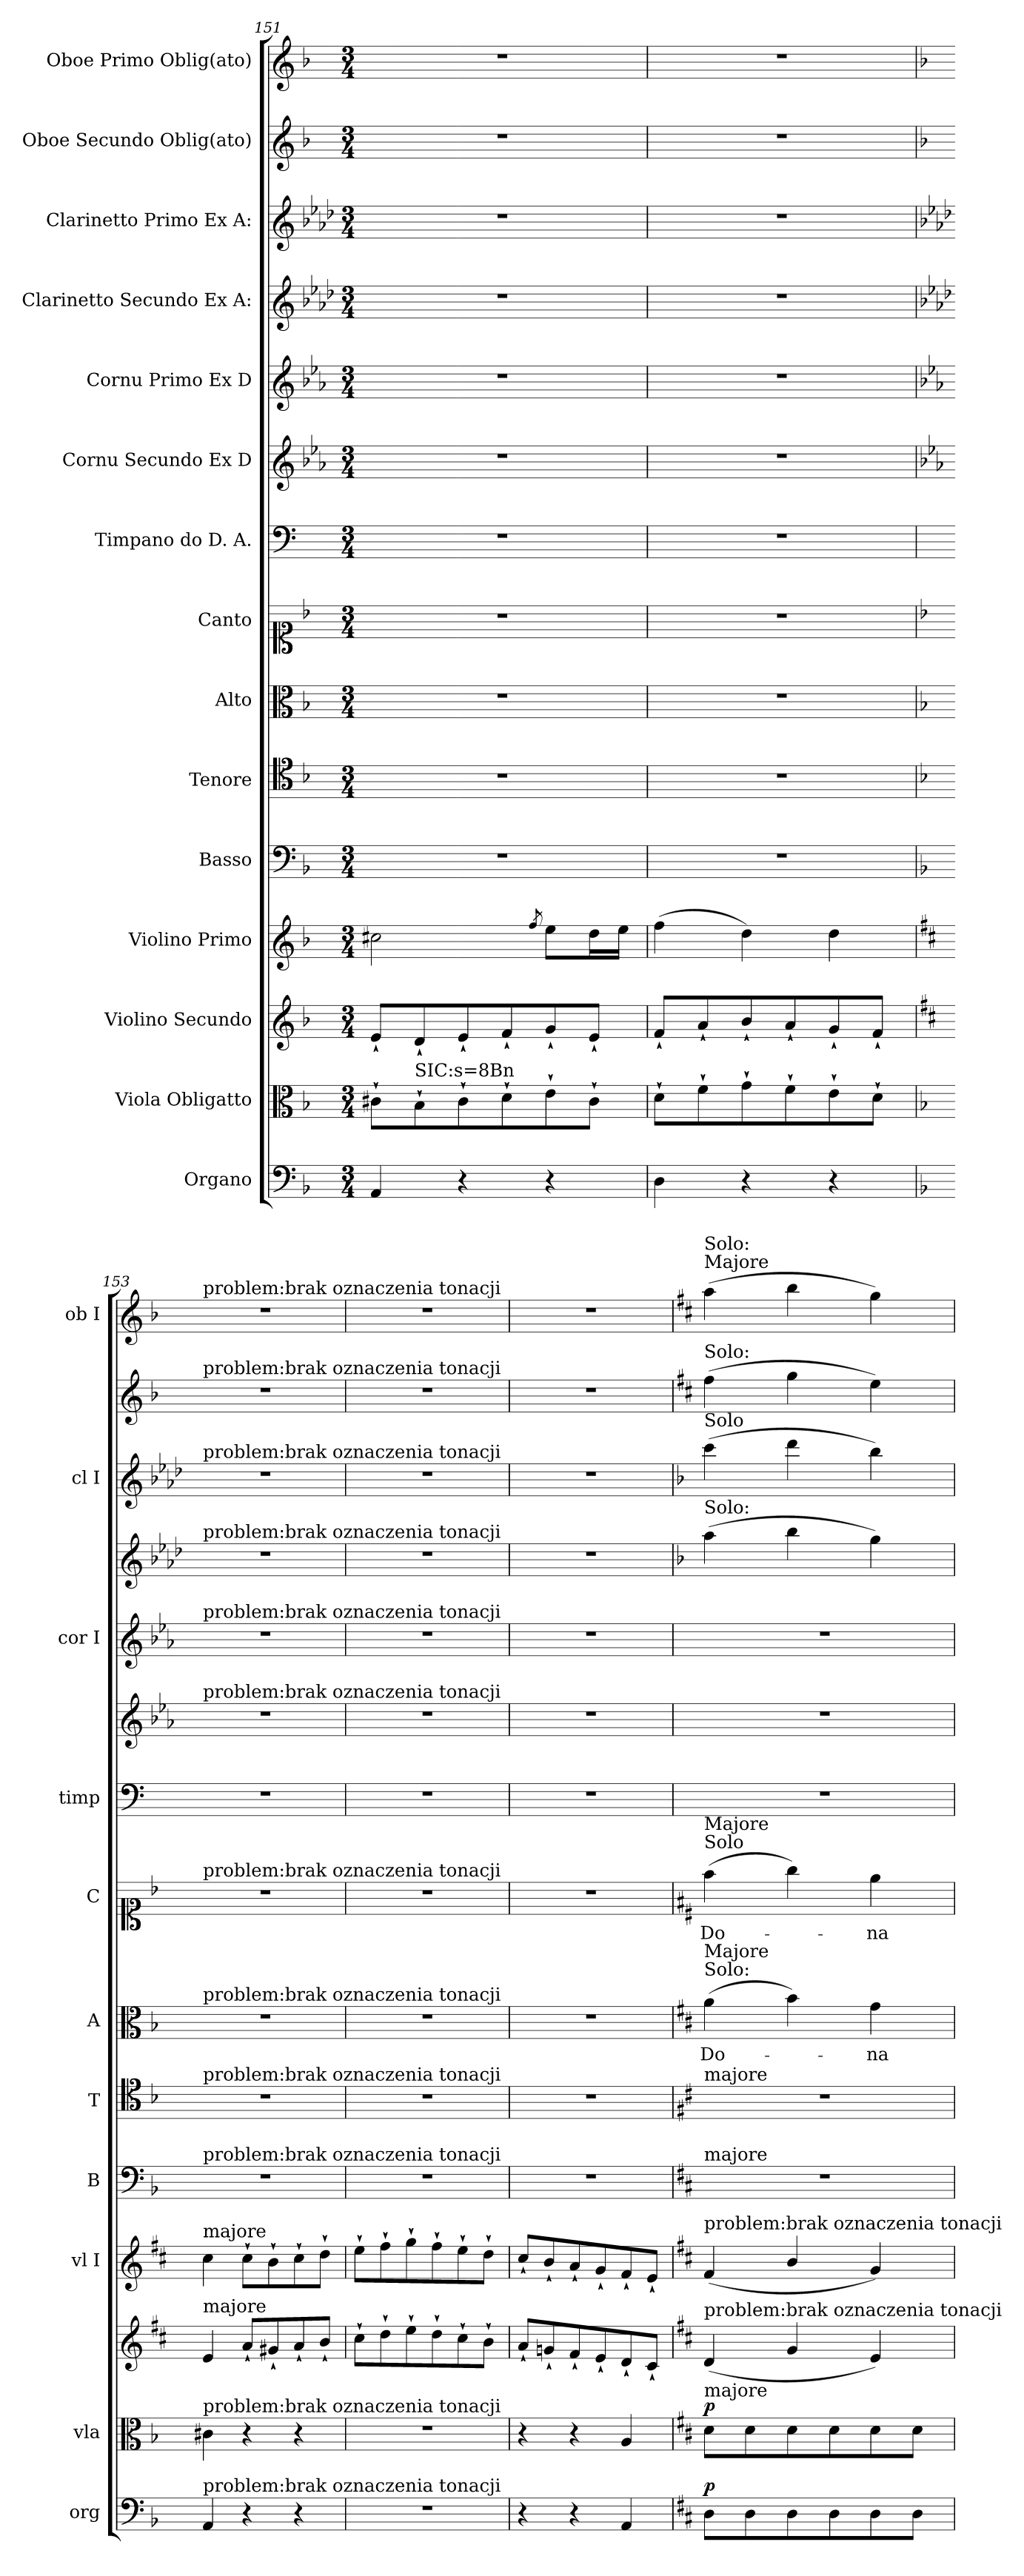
**kern	**dynam	**kern	**dynam	**kern	**kern	**kern	**kern	**kern	**text	**kern	**text	**kern	**kern	**kern	**kern	**kern	**kern	**kern
*part15	*part15	*part14	*part14	*part13	*part12	*part11	*part10	*part9	*part9	*part8	*part8	*part7	*part6	*part5	*part4	*part3	*part2	*part1
*staff15	*staff15	*staff14	*staff14	*staff13	*staff12	*staff11	*staff10	*staff9	*staff9	*staff8	*staff8	*staff7	*staff6	*staff5	*staff4	*staff3	*staff2	*staff1
*I"Organo	*	*I"Viola Obligatto	*	*I"Violino Secundo	*I"Violino Primo	*I"Basso	*I"Tenore	*I"Alto	*	*I"Canto	*	*I"Timpano do D. A.	*I"Cornu Secundo Ex D	*I"Cornu Primo Ex D	*I"Clarinetto Secundo Ex A:	*I"Clarinetto Primo Ex A:	*I"Oboe Secundo Oblig(ato)	*I"Oboe Primo Oblig(ato)
*I'org	*	*I'vla	*	*	*I'vl I	*I'B	*I'T	*I'A	*	*I'C	*	*I'timp	*	*I'cor I	*	*I'cl I	*	*I'ob I
*clefF4	*	*clefC3	*	*clefG2	*clefG2	*clefF4	*clefC4	*clefC3	*	*clefC1	*	*clefF4	*clefG2	*clefG2	*clefG2	*clefG2	*clefG2	*clefG2
*	*	*	*	*	*	*	*	*	*	*	*	*	*ITrd6c10	*ITrd6c10	*ITrd2c3	*ITrd2c3	*	*
*k[b-]	*	*k[b-]	*	*k[b-]	*k[b-]	*k[b-]	*k[b-]	*k[b-]	*	*k[b-]	*	*k[]	*k[b-]	*k[b-]	*k[b-]	*k[b-]	*k[b-]	*k[b-]
*M3/4	*	*M3/4	*	*M3/4	*M3/4	*M3/4	*M3/4	*M3/4	*	*M3/4	*	*M3/4	*M3/4	*M3/4	*M3/4	*M3/4	*M3/4	*M3/4
=151	=151	=151	=151	=151	=151	=151	=151	=151	=151	=151	=151	=151	=151	=151	=151	=151	=151	=151
4AA/	.	8c#X`\L	.	8e`/L	2cc#X\	2.r	2.r	2.r	.	2.r	.	2.r	2.r	2.r	2.r	2.r	2.r	2.r
!	!	!LO:TX:a:t=SIC&colon;s=8Bn	!	!	!	!	!	!	!	!	!	!	!	!	!	!	!	!
.	.	8B-`\	.	8d`/	.	.	.	.	.	.	.	.	.	.	.	.	.	.
4r	.	8c#`\	.	8e`/	.	.	.	.	.	.	.	.	.	.	.	.	.	.
.	.	8d`\	.	8f`/	.	.	.	.	.	.	.	.	.	.	.	.	.	.
.	.	.	.	.	8qff/	.	.	.	.	.	.	.	.	.	.	.	.	.
4r	.	8e`\	.	8g`/	8ee\L	.	.	.	.	.	.	.	.	.	.	.	.	.
.	.	8c#`\J	.	8e`/J	16dd\L	.	.	.	.	.	.	.	.	.	.	.	.	.
.	.	.	.	.	16ee\JJ	.	.	.	.	.	.	.	.	.	.	.	.	.
=152	=152	=152	=152	=152	=152	=152	=152	=152	=152	=152	=152	=152	=152	=152	=152	=152	=152	=152
4D\	.	8d`\L	.	8f`/L	(4ff\	2.r	2.r	2.r	.	2.r	.	2.r	2.r	2.r	2.r	2.r	2.r	2.r
.	.	8f`\	.	8a`/	.	.	.	.	.	.	.	.	.	.	.	.	.	.
4r	.	8g`\	.	8b-`/	4dd\)	.	.	.	.	.	.	.	.	.	.	.	.	.
.	.	8f`\	.	8a`/	.	.	.	.	.	.	.	.	.	.	.	.	.	.
4r	.	8e`\	.	8g`/	4dd\	.	.	.	.	.	.	.	.	.	.	.	.	.
.	.	8d`\J	.	8f`/J	.	.	.	.	.	.	.	.	.	.	.	.	.	.
=153	=153	=153	=153	=153	=153	=153	=153	=153	=153	=153	=153	=153	=153	=153	=153	=153	=153	=153
*	*	*	*	*k[f#c#]	*k[f#c#]	*	*	*	*	*	*	*	*	*	*	*	*	*
!	!	!	!	!	!	!	!	!	!	!	!	!	!	!	!	!	!	!LO:TX:a:t=problem&colon;brak oznaczenia tonacji
!	!	!	!	!	!	!	!	!	!	!	!	!	!	!	!	!	!LO:TX:a:t=problem&colon;brak oznaczenia tonacji	!
!	!	!	!	!	!	!	!	!	!	!	!	!	!	!	!	!LO:TX:a:t=problem&colon;brak oznaczenia tonacji	!	!
!	!	!	!	!	!	!	!	!	!	!	!	!	!	!	!LO:TX:a:t=problem&colon;brak oznaczenia tonacji	!	!	!
!	!	!	!	!	!	!	!	!	!	!	!	!	!	!LO:TX:a:t=problem&colon;brak oznaczenia tonacji	!	!	!	!
!	!	!	!	!	!	!	!	!	!	!	!	!	!LO:TX:a:t=problem&colon;brak oznaczenia tonacji	!	!	!	!	!
!	!	!	!	!	!	!	!	!	!	!LO:TX:a:t=problem&colon;brak oznaczenia tonacji	!	!	!	!	!	!	!	!
!	!	!	!	!	!	!	!	!LO:TX:a:t=problem&colon;brak oznaczenia tonacji	!	!	!	!	!	!	!	!	!	!
!	!	!	!	!	!	!	!LO:TX:a:t=problem&colon;brak oznaczenia tonacji	!	!	!	!	!	!	!	!	!	!	!
!	!	!	!	!	!	!LO:TX:a:t=problem&colon;brak oznaczenia tonacji	!	!	!	!	!	!	!	!	!	!	!	!
!	!	!	!	!	!LO:TX:a:t=majore	!	!	!	!	!	!	!	!	!	!	!	!	!
!	!	!	!	!LO:TX:a:t=majore	!	!	!	!	!	!	!	!	!	!	!	!	!	!
!	!	!LO:TX:a:t=problem&colon;brak oznaczenia tonacji	!	!	!	!	!	!	!	!	!	!	!	!	!	!	!	!
!LO:TX:a:t=problem&colon;brak oznaczenia tonacji	!	!	!	!	!	!	!	!	!	!	!	!	!	!	!	!	!	!
4AA/	.	4c#X\	.	4e/	4cc#\	2.r	2.r	2.r	.	2.r	.	2.r	2.r	2.r	2.r	2.r	2.r	2.r
4r	.	4r	.	8a`/L	8cc#`\L	.	.	.	.	.	.	.	.	.	.	.	.	.
.	.	.	.	8g#X`/	8b`\	.	.	.	.	.	.	.	.	.	.	.	.	.
4r	.	4r	.	8a`/	8cc#`\	.	.	.	.	.	.	.	.	.	.	.	.	.
.	.	.	.	8b`/J	8dd`\J	.	.	.	.	.	.	.	.	.	.	.	.	.
=154	=154	=154	=154	=154	=154	=154	=154	=154	=154	=154	=154	=154	=154	=154	=154	=154	=154	=154
2.r	.	2.r	.	8cc#`\L	8ee`\L	2.r	2.r	2.r	.	2.r	.	2.r	2.r	2.r	2.r	2.r	2.r	2.r
.	.	.	.	8dd`\	8ff#`\	.	.	.	.	.	.	.	.	.	.	.	.	.
.	.	.	.	8ee`\	8gg`\	.	.	.	.	.	.	.	.	.	.	.	.	.
.	.	.	.	8dd`\	8ff#`\	.	.	.	.	.	.	.	.	.	.	.	.	.
.	.	.	.	8cc#`\	8ee`\	.	.	.	.	.	.	.	.	.	.	.	.	.
.	.	.	.	8b`\J	8dd`\J	.	.	.	.	.	.	.	.	.	.	.	.	.
=155	=155	=155	=155	=155	=155	=155	=155	=155	=155	=155	=155	=155	=155	=155	=155	=155	=155	=155
4r	.	4r	.	8a`/L	8cc#`/L	2.r	2.r	2.r	.	2.r	.	2.r	2.r	2.r	2.r	2.r	2.r	2.r
.	.	.	.	8gn`/	8b`/	.	.	.	.	.	.	.	.	.	.	.	.	.
4r	.	4r	.	8f#`/	8a`/	.	.	.	.	.	.	.	.	.	.	.	.	.
.	.	.	.	8e`/	8g`/	.	.	.	.	.	.	.	.	.	.	.	.	.
4AA/	.	4A/	.	8d`/	8f#`/	.	.	.	.	.	.	.	.	.	.	.	.	.
.	.	.	.	8c#`/J	8e`/J	.	.	.	.	.	.	.	.	.	.	.	.	.
=156	=156	=156	=156	=156	=156	=156	=156	=156	=156	=156	=156	=156	=156	=156	=156	=156	=156	=156
*k[f#c#]	*	*k[f#c#]	*	*k[f#c#]	*k[f#c#]	*k[f#c#]	*k[f#c#]	*k[f#c#]	*	*k[f#c#]	*	*k[]	*k[f#c#]	*k[f#c#]	*k[f#c#]	*k[f#c#]	*k[f#c#]	*k[f#c#]
!	!	!	!	!	!	!	!	!	!	!	!	!	!	!	!	!	!	!LO:TX:a:t=Majore
!	!	!	!	!	!	!	!	!	!	!	!	!	!	!	!	!	!	!LO:TX:a:t=Solo&colon;
!	!	!	!	!	!	!	!	!	!	!	!	!	!	!	!	!	!LO:TX:a:t=Solo&colon;	!
!	!	!	!	!	!	!	!	!	!	!	!	!	!	!	!	!LO:TX:a:t=Solo	!	!
!	!	!	!	!	!	!	!	!	!	!	!	!	!	!	!LO:TX:a:t=Solo&colon;	!	!	!
!	!	!	!	!	!	!	!	!	!	!LO:TX:a:t=Solo	!	!	!	!	!	!	!	!
!	!	!	!	!	!	!	!	!	!	!LO:TX:a:t=Majore	!	!	!	!	!	!	!	!
!	!	!	!	!	!	!	!	!LO:TX:a:t=Solo&colon;	!	!	!	!	!	!	!	!	!	!
!	!	!	!	!	!	!	!	!LO:TX:a:t=Majore	!	!	!	!	!	!	!	!	!	!
!	!	!	!	!	!	!	!LO:TX:a:t=majore	!	!	!	!	!	!	!	!	!	!	!
!	!	!	!	!	!	!LO:TX:a:t=majore	!	!	!	!	!	!	!	!	!	!	!	!
!	!	!	!	!	!LO:TX:a:t=problem&colon;brak oznaczenia tonacji	!	!	!	!	!	!	!	!	!	!	!	!	!
!	!	!	!	!LO:TX:a:t=problem&colon;brak oznaczenia tonacji	!	!	!	!	!	!	!	!	!	!	!	!	!	!
!	!	!LO:TX:a:t=majore	!	!	!	!	!	!	!	!	!	!	!	!	!	!	!	!
!	!LO:DY:a	!	!LO:DY:a	!	!	!	!	!	!	!	!	!	!	!	!	!	!	!
8D\L	p	8d\L	p	(4d/	(4f#/	2.r	2.r	(4a\	Do-	(4ff#\	Do-	2.r	2.r	2.r	(4ff#\	(4aa\	(4ff#\	(4aa\
8D\	.	8d\	.	.	.	.	.	.	.	.	.	.	.	.	.	.	.	.
8D\	.	8d\	.	4g/	4b/	.	.	4b\)	.	4gg\)	.	.	.	.	4gg\	4bb\	4gg\	4bb\
8D\	.	8d\	.	.	.	.	.	.	.	.	.	.	.	.	.	.	.	.
8D\	.	8d\	.	4e/)	4g/)	.	.	4g\	-na	4ee\	-na	.	.	.	4ee\)	4gg\)	4ee\)	4gg\)
8D\J	.	8d\J	.	.	.	.	.	.	.	.	.	.	.	.	.	.	.	.
=	=	=	=	=	=	=	=	=	=	=	=	=	=	=	=	=	=	=
*-	*-	*-	*-	*-	*-	*-	*-	*-	*-	*-	*-	*-	*-	*-	*-	*-	*-	*-
